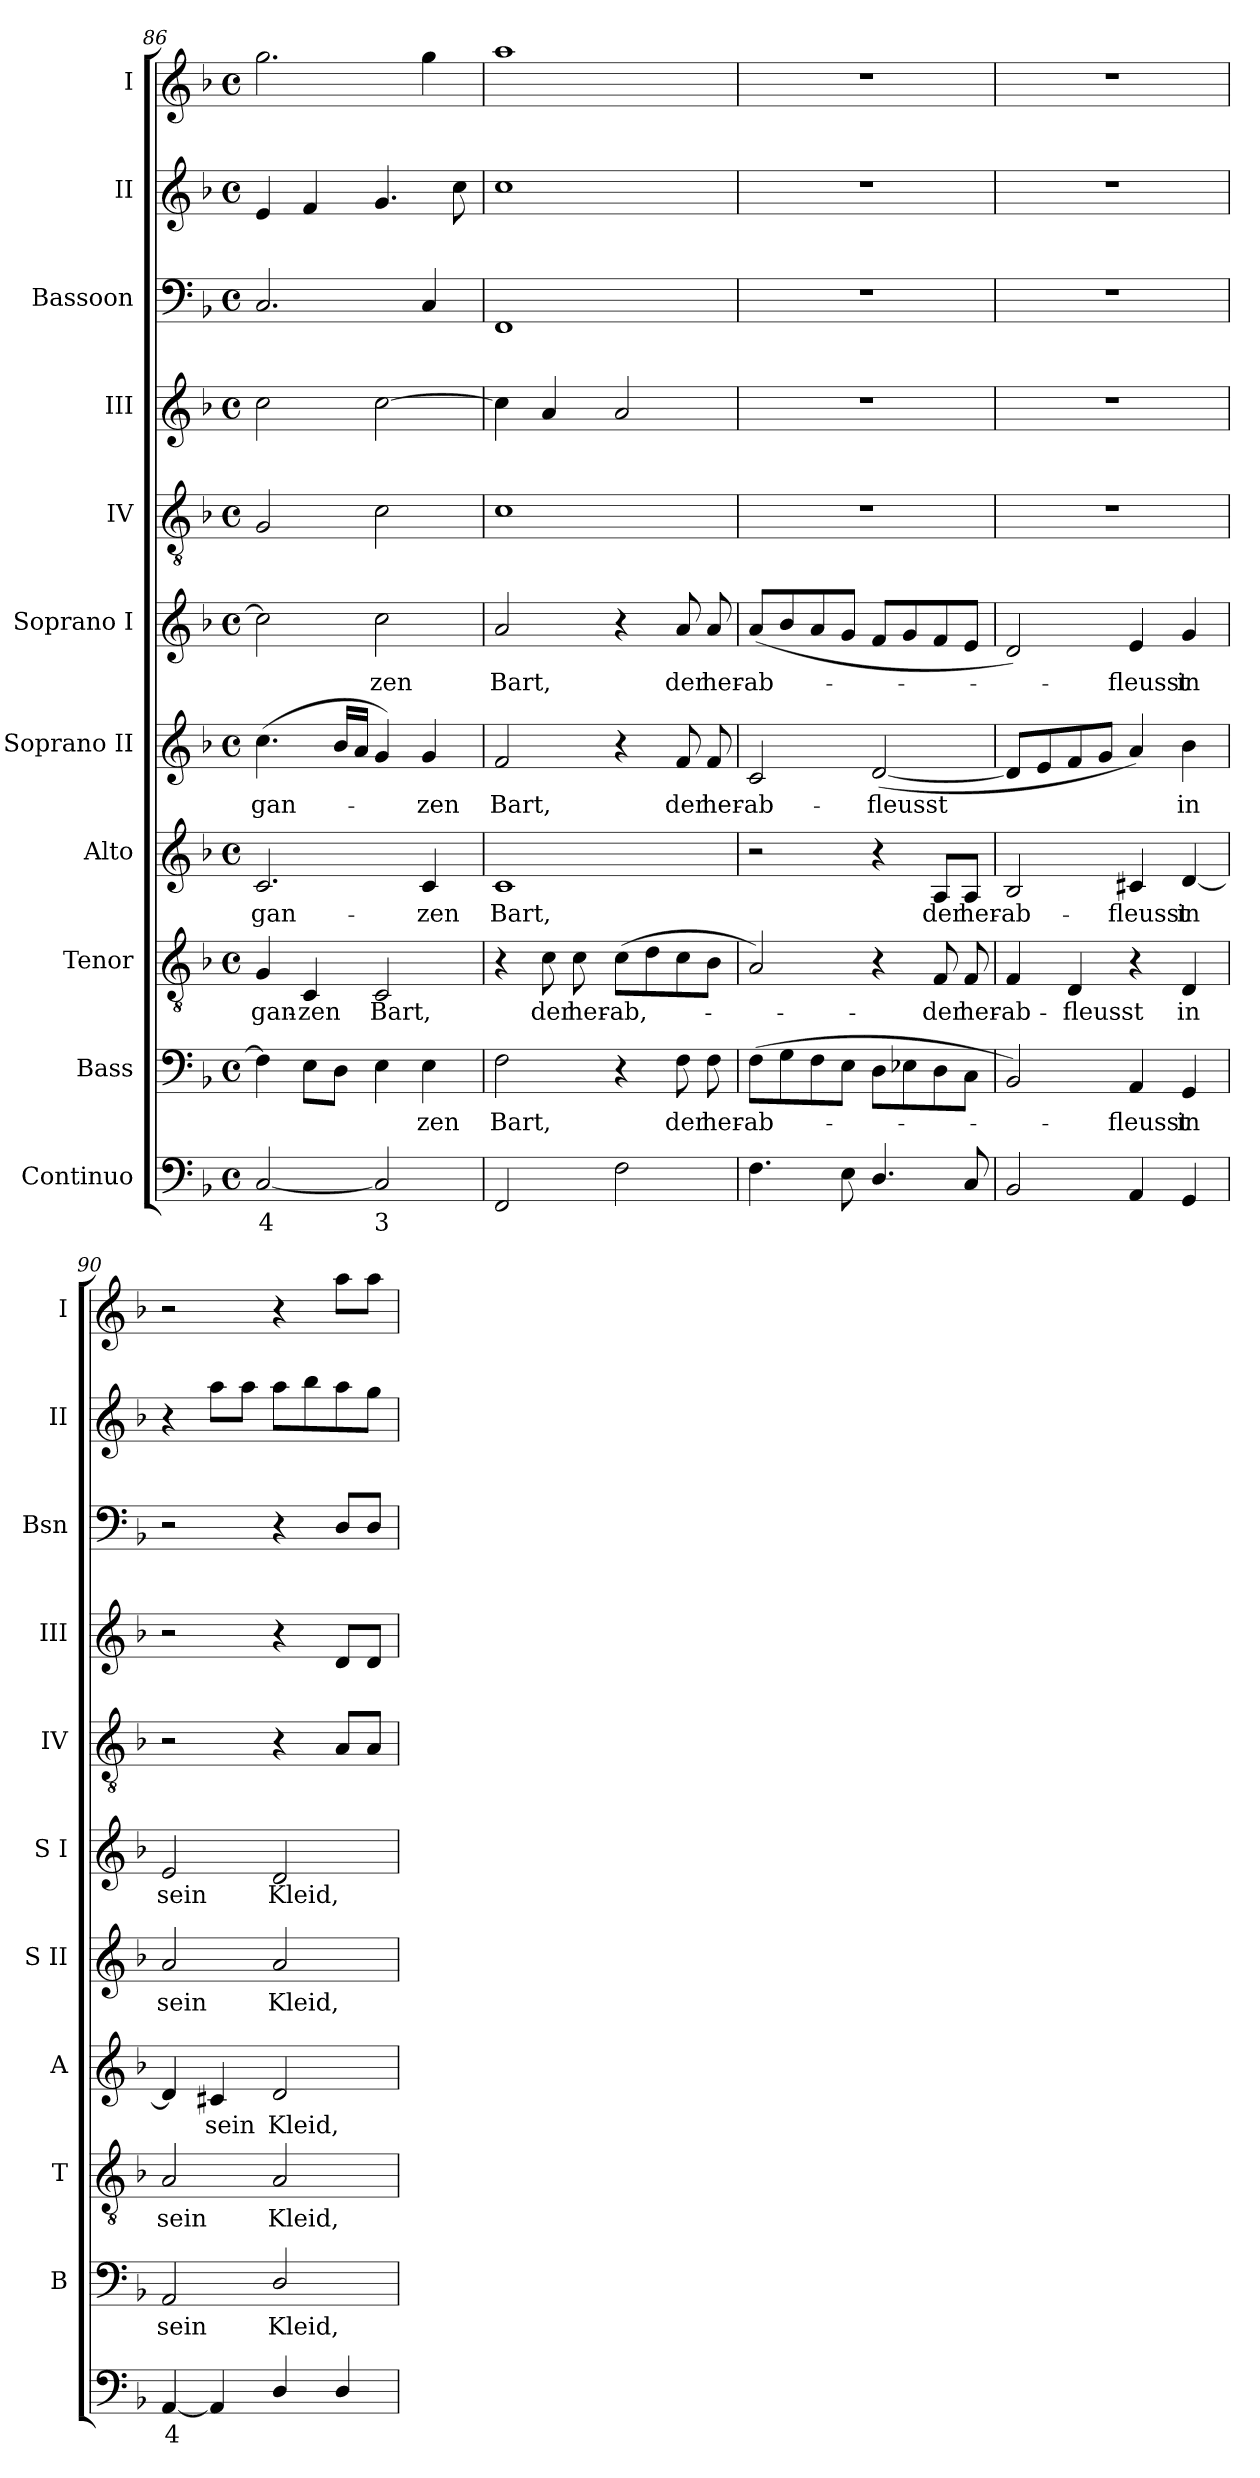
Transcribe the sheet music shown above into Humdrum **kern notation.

**kern	**text	**kern	**text	**kern	**text	**kern	**text	**kern	**text	**kern	**text	**kern	**kern	**kern	**kern	**kern
*part11	*part11	*part10	*part10	*part9	*part9	*part8	*part8	*part7	*part7	*part6	*part6	*part5	*part4	*part3	*part2	*part1
*staff11	*staff11	*staff10	*staff10	*staff9	*staff9	*staff8	*staff8	*staff7	*staff7	*staff6	*staff6	*staff5	*staff4	*staff3	*staff2	*staff1
*I"Continuo	*	*I"Bass	*	*I"Tenor	*	*I"Alto	*	*I"Soprano II	*	*I"Soprano I	*	*I"IV	*I"III	*I"Bassoon	*I"II	*I"I
*	*	*I'B	*	*I'T	*	*I'A	*	*I'S II	*	*I'S I	*	*I'IV	*I'III	*I'Bsn	*I'II	*I'I
!!LO:LB:g=z
*clefF4	*	*clefF4	*	*clefGv2	*	*clefG2	*	*clefG2	*	*clefG2	*	*clefGv2	*clefG2	*clefF4	*clefG2	*clefG2
*k[b-]	*	*k[b-]	*	*k[b-]	*	*k[b-]	*	*k[b-]	*	*k[b-]	*	*k[b-]	*k[b-]	*k[b-]	*k[b-]	*k[b-]
*F:	*	*F:	*	*F:	*	*F:	*	*F:	*	*F:	*	*F:	*F:	*F:	*F:	*F:
*M4/4	*	*M4/4	*	*M4/4	*	*M4/4	*	*M4/4	*	*M4/4	*	*M4/4	*M4/4	*M4/4	*M4/4	*M4/4
*met(c)	*	*met(c)	*	*met(c)	*	*met(c)	*	*met(c)	*	*met(c)	*	*met(c)	*met(c)	*met(c)	*met(c)	*met(c)
=86	=86	=86	=86	=86	=86	=86	=86	=86	=86	=86	=86	=86	=86	=86	=86	=86
!	!LO:LY:b	!	!	!	!LO:LY:b	!	!LO:LY:b	!	!LO:LY:b	!	!	!	!	!	!	!
[2C	4	4F]	.	4G	gan-	2.c	gan-	(<4.cc	gan-	2cc]	.	2G	2cc	2.C	4e	2.gg
!	!	!	!	!	!LO:LY:b	!	!	!	!	!	!	!	!	!	!	!
.	.	8EL	.	4C	-zen	.	.	.	.	.	.	.	.	.	4f	.
.	.	8DJ	.	.	.	.	.	16b-LL	.	.	.	.	.	.	.	.
.	.	.	.	.	.	.	.	16aJJ	.	.	.	.	.	.	.	.
!	!LO:LY:b	!	!	!	!LO:LY:b	!	!	!	!	!	!LO:LY:b	!	!	!	!	!
2C]	3	4E	.	2C	Bart,	.	.	4g)	.	2cc	zen	2c	[2cc	.	4.g	.
!	!	!	!LO:LY:b	!	!	!	!LO:LY:b	!	!LO:LY:b	!	!	!	!	!	!	!
.	.	4E	zen	.	.	4c	-zen	4g	zen	.	.	.	.	4C	.	4gg
.	.	.	.	.	.	.	.	.	.	.	.	.	.	.	8cc	.
=87	=87	=87	=87	=87	=87	=87	=87	=87	=87	=87	=87	=87	=87	=87	=87	=87
!	!	!	!LO:LY:b	!	!	!	!LO:LY:b	!	!LO:LY:b	!	!LO:LY:b	!	!	!	!	!
2FF	.	2F	Bart,	4r	.	1c	Bart,	2f	Bart,	2a	Bart,	1c	4cc]	1FF	1cc	1aa
!	!	!	!	!	!LO:LY:b	!	!	!	!	!	!	!	!	!	!	!
.	.	.	.	8c	der	.	.	.	.	.	.	.	4a	.	.	.
!	!	!	!	!	!LO:LY:b	!	!	!	!	!	!	!	!	!	!	!
.	.	.	.	8c	her-	.	.	.	.	.	.	.	.	.	.	.
!	!	!	!	!	!LO:LY:b	!	!	!	!	!	!	!	!	!	!	!
2F	.	4r	.	(>8cL	-ab,-	.	.	4r	.	4r	.	.	2a	.	.	.
.	.	.	.	8d	.	.	.	.	.	.	.	.	.	.	.	.
!	!	!	!LO:LY:b	!	!	!	!	!	!LO:LY:b	!	!LO:LY:b	!	!	!	!	!
.	.	8F	der	8c	.	.	.	8f	der	8a	der	.	.	.	.	.
!	!	!	!LO:LY:b	!	!	!	!	!	!LO:LY:b	!	!LO:LY:b	!	!	!	!	!
.	.	8F	her-	8B-J	.	.	.	8f	her-	8a	her-	.	.	.	.	.
=88	=88	=88	=88	=88	=88	=88	=88	=88	=88	=88	=88	=88	=88	=88	=88	=88
!	!	!	!LO:LY:b	!	!	!	!	!	!LO:LY:b	!	!LO:LY:b	!	!	!	!	!
4.F	.	(>8FL	-ab-	2A)	.	2r	.	2c	-ab-	(<8aL	-ab-	1r	1r	1r	1r	1r
.	.	8G	.	.	.	.	.	.	.	8b-	.	.	.	.	.	.
.	.	8F	.	.	.	.	.	.	.	8a	.	.	.	.	.	.
8E	.	8EJ	.	.	.	.	.	.	.	8gJ	.	.	.	.	.	.
!	!	!	!	!	!	!	!	!	!LO:LY:b	!	!	!	!	!	!	!
4.D/	.	8DL	.	4r	.	4r	.	(<[2d	-fleusst	8fL	.	.	.	.	.	.
.	.	8E-X	.	.	.	.	.	.	.	8g	.	.	.	.	.	.
!	!	!	!	!	!LO:LY:b	!	!LO:LY:b	!	!	!	!	!	!	!	!	!
.	.	8D	.	8F	der	8A/L	der	.	.	8f	.	.	.	.	.	.
!	!	!	!	!	!LO:LY:b	!	!LO:LY:b	!	!	!	!	!	!	!	!	!
8C	.	8CJ	.	8F	her-	8A/J	her-	.	.	8eJ	.	.	.	.	.	.
=89	=89	=89	=89	=89	=89	=89	=89	=89	=89	=89	=89	=89	=89	=89	=89	=89
!	!	!	!	!	!LO:LY:b	!	!LO:LY:b	!	!	!	!	!	!	!	!	!
2BB-	.	2BB-)	.	4F	-ab-	2B-	-ab-	8dL]	.	2d)	.	1r	1r	1r	1r	1r
.	.	.	.	.	.	.	.	8e	.	.	.	.	.	.	.	.
!	!	!	!	!	!LO:LY:b	!	!	!	!	!	!	!	!	!	!	!
.	.	.	.	4D	-fleusst	.	.	8f	.	.	.	.	.	.	.	.
.	.	.	.	.	.	.	.	8gJ	.	.	.	.	.	.	.	.
!	!	!	!LO:LY:b	!	!	!	!LO:LY:b	!	!	!	!LO:LY:b	!	!	!	!	!
4AA	.	4AA	fleusst	4r	.	4c#X	-fleusst	4a)	.	4e	fleusst	.	.	.	.	.
!	!	!	!LO:LY:b	!	!LO:LY:b	!	!LO:LY:b	!	!LO:LY:b	!	!LO:LY:b	!	!	!	!	!
4GG	.	4GG	in	4D	in	[4d	in	4b-	in	4g	in	.	.	.	.	.
=90	=90	=90	=90	=90	=90	=90	=90	=90	=90	=90	=90	=90	=90	=90	=90	=90
!	!LO:LY:b	!	!LO:LY:b	!	!LO:LY:b	!	!	!	!LO:LY:b	!	!LO:LY:b	!	!	!	!	!
[4AA	4	2AA	sein	2A	sein	4d]	.	2a	sein	2e	sein	2r	2r	2r	4r	2r
!	!	!	!	!	!	!	!LO:LY:b	!	!	!	!	!	!	!	!	!
4AA]	.	.	.	.	.	4c#X	sein	.	.	.	.	.	.	.	8aaL	.
.	.	.	.	.	.	.	.	.	.	.	.	.	.	.	8aaJ	.
!	!	!	!LO:LY:b	!	!LO:LY:b	!	!LO:LY:b	!	!LO:LY:b	!	!LO:LY:b	!	!	!	!	!
4D/	.	2D/	Kleid,	2A	Kleid,	2d	Kleid,	2a	Kleid,	2d	Kleid,	4r	4r	4r	8aaL	4r
.	.	.	.	.	.	.	.	.	.	.	.	.	.	.	8bb-	.
4D/	.	.	.	.	.	.	.	.	.	.	.	8AL	8dL	8D/L	8aa	8aaL
.	.	.	.	.	.	.	.	.	.	.	.	8AJ	8dJ	8D/J	8ggJ	8aaJ
=	=	=	=	=	=	=	=	=	=	=	=	=	=	=	=	=
*-	*-	*-	*-	*-	*-	*-	*-	*-	*-	*-	*-	*-	*-	*-	*-	*-
